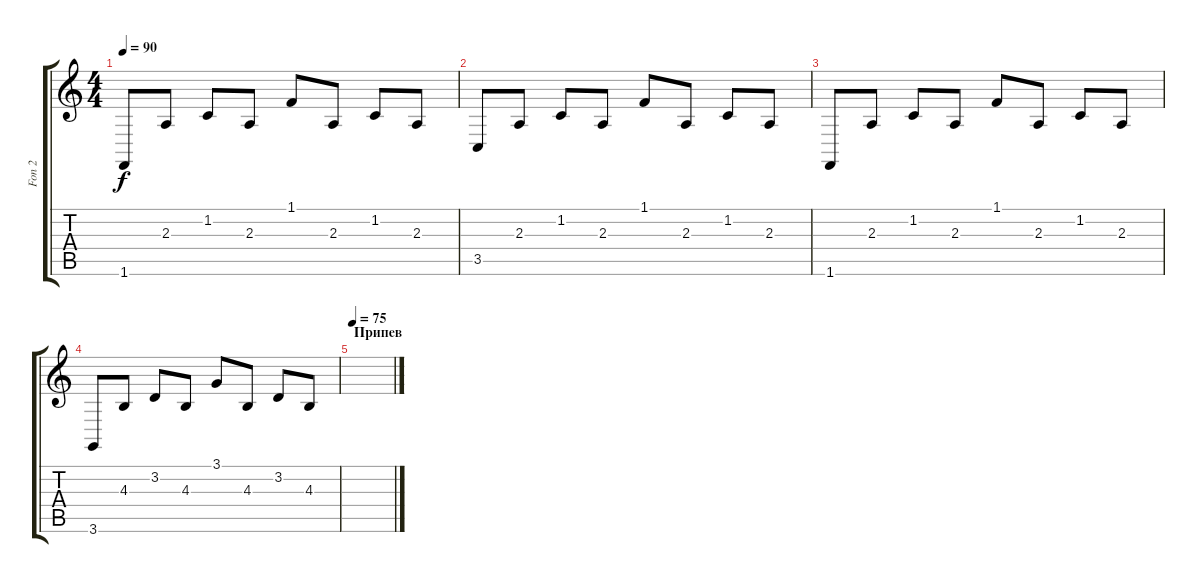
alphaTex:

\track ("Fon 2" "Fon 2") {instrument stringensemble1}
\staff {score tabs}
\tuning (E4 B3 G3 D3 A2 E2) {hide}
\ts (4 4)
\tempo 90
\clef g2
\ks c
1.6.8{dy f} 2.3.8 1.2.8 2.3.8 1.1.8 2.3.8 1.2.8 2.3.8 |
3.5.8 2.3.8 1.2.8 2.3.8 1.1.8 2.3.8 1.2.8 2.3.8 |
1.6.8 2.3.8 1.2.8 2.3.8 1.1.8 2.3.8 1.2.8 2.3.8 |
3.6.8 4.3.8 3.2.8 4.3.8 3.1.8 4.3.8 3.2.8 4.3.8 |
\section ("" "Припев")
\tempo 75
